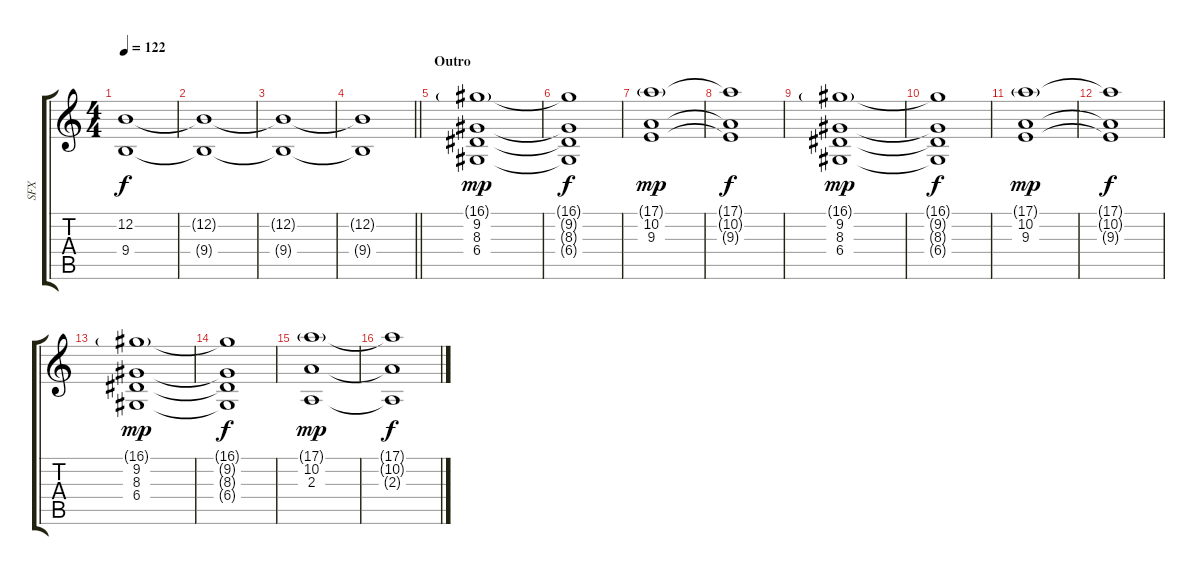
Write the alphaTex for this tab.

\track ("SFX" "SFX") {instrument vibraphone}
\staff {score tabs}
\tuning (E4 B3 G3 D3 A2 E2) {hide}
\ts (4 4)
\tempo 122
\clef g2
\ks c
(12.2{t} 9.4{t}).1{dy f} |
(12.2{t} 9.4{t}).1 |
(12.2{t} 9.4{t}).1 |
\barLineRight lightlight
(12.2{t} 9.4{t}).1 |
\section ("" "Outro")
(16.1{g} 9.2 8.3 6.4).1{dy mp volume 15} |
(16.1{t} 9.2{t} 8.3{t} 6.4{t}).1{dy f} |
(17.1{g} 10.2 9.3).1{dy mp} |
(17.1{t} 10.2{t} 9.3{t}).1{dy f} |
(16.1{g} 9.2 8.3 6.4).1{dy mp} |
(16.1{t} 9.2{t} 8.3{t} 6.4{t}).1{dy f} |
(17.1{g} 10.2 9.3).1{dy mp} |
(17.1{t} 10.2{t} 9.3{t}).1{dy f} |
(16.1{g} 9.2 8.3 6.4).1{dy mp} |
(16.1{t} 9.2{t} 8.3{t} 6.4{t}).1{dy f} |
(17.1{g} 10.2 2.3).1{dy mp} |
(17.1{t} 10.2{t} 2.3{t}).1{dy f}
